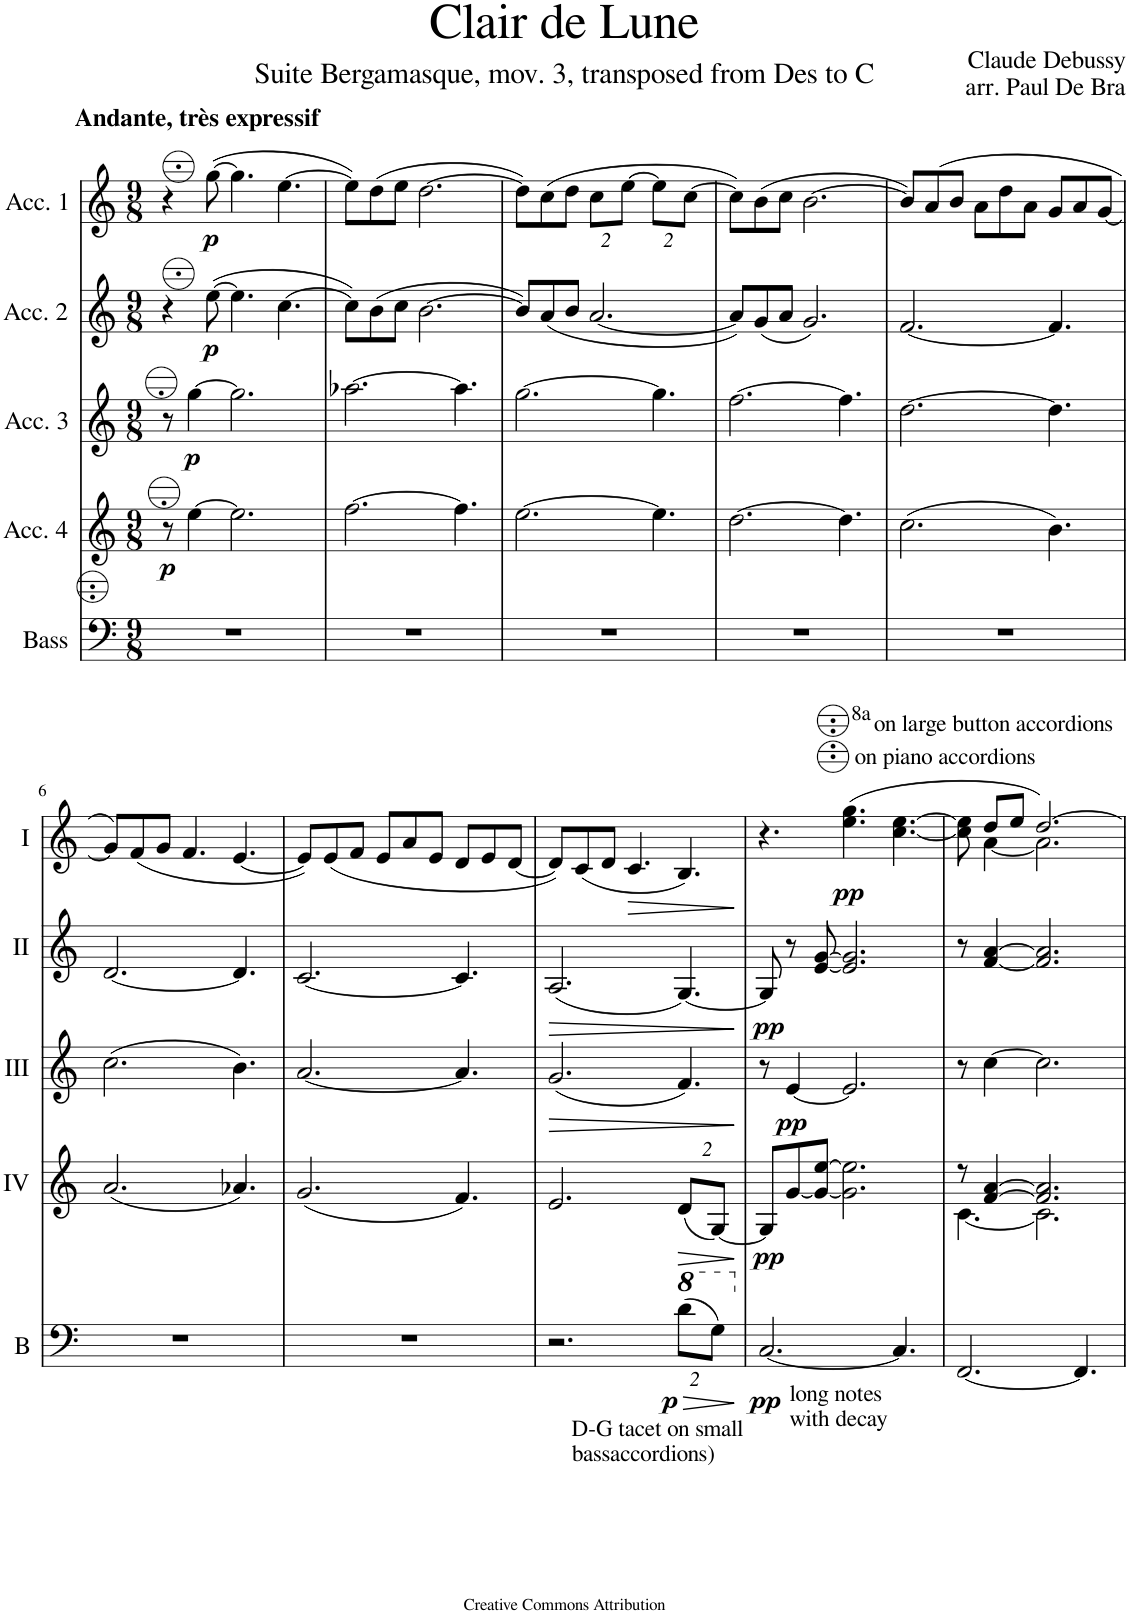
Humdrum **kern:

**kern	**dynam	**kern	**dynam	**kern	**dynam	**kern	**dynam	**kern	**dynam
*part5	*part5	*part4	*part4	*part3	*part3	*part2	*part2	*part1	*part1
*staff5	*staff5	*staff4	*staff4	*staff3	*staff3	*staff2	*staff2	*staff1	*staff1
*I"Bass	*	*I"Acc. 4	*	*I"Acc. 3	*	*I"Acc. 2	*	*I"Acc. 1	*
*I'B	*	*	*	*	*	*	*	*	*
*clefF4	*	*clefG2	*	*clefG2	*	*clefG2	*	*clefG2	*
*Trd7c12	*	*Trd7c12	*	*Trd7c12	*	*	*	*	*
*k[]	*	*k[]	*	*k[]	*	*k[]	*	*k[]	*
*M9/8	*	*M9/8	*	*M9/8	*	*M9/8	*	*M9/8	*
=1	=1	=1	=1	=1	=1	=1	=1	=1	=1
!	!	!	!	!	!	!	!	!LO:TX:a:B:t=Andante, très expressif	!
!	!	!	!LO:DY:b	!	!	!	!	!	!
8%9r	.	8r	p	8r	.	4r	.	4r	.
!	!	!	!	!	!LO:DY:b	!	!	!	!
.	.	[4ee\	.	[4gg\	p	.	.	.	.
!	!	!	!	!	!	!	!LO:DY:b	!	!LO:DY:b
.	.	.	.	.	.	([8ee\	p	([8gg\	p
.	.	2.ee\]	.	2.gg\]	.	4.ee\]	.	4.gg\]	.
.	.	.	.	.	.	[4.cc\	.	[4.ee\	.
=2	=2	=2	=2	=2	=2	=2	=2	=2	=2
8%9r	.	[2.ff\	.	[2.aa-X\	.	8cc\L])	.	8ee\L])	.
.	.	.	.	.	.	(8b\	.	(8dd\	.
.	.	.	.	.	.	8cc\J	.	8ee\J	.
.	.	.	.	.	.	[2.b\	.	[2.dd\	.
.	.	4.ff\]	.	4.aa-\]	.	.	.	.	.
=3	=3	=3	=3	=3	=3	=3	=3	=3	=3
8%9r	.	[2.ee\	.	[2.gg\	.	8b/L])	.	8dd\L])	.
.	.	.	.	.	.	(8a/	.	(8cc\	.
.	.	.	.	.	.	8b/J	.	8dd\J	.
.	.	.	.	.	.	[2.a/	.	16%3cc\L	.
.	.	.	.	.	.	.	.	[4.ee\	.
.	.	4.ee\]	.	4.gg\]	.	.	.	.	.
.	.	.	.	.	.	.	.	[16%3cc\J	.
=4	=4	=4	=4	=4	=4	=4	=4	=4	=4
8%9r	.	[2.dd\	.	[2.ff\	.	8a/L])	.	8cc\L])	.
.	.	.	.	.	.	(8g/	.	(8b\	.
.	.	.	.	.	.	8a/J	.	8cc\J	.
.	.	.	.	.	.	2.g/)	.	[2.b\	.
.	.	4.dd\]	.	4.ff\]	.	.	.	.	.
=5	=5	=5	=5	=5	=5	=5	=5	=5	=5
8%9r	.	(2.cc\	.	[2.dd\	.	[2.f/	.	8b/L])	.
.	.	.	.	.	.	.	.	(8a/	.
.	.	.	.	.	.	.	.	8b/J	.
.	.	.	.	.	.	.	.	8a\L	.
.	.	.	.	.	.	.	.	8dd\	.
.	.	.	.	.	.	.	.	8a\J	.
.	.	4.b\)	.	4.dd\]	.	4.f/]	.	8g/L	.
.	.	.	.	.	.	.	.	8a/	.
.	.	.	.	.	.	.	.	[8g/J	.
!!LO:LB:g=z
=6	=6	=6	=6	=6	=6	=6	=6	=6	=6
8%9r	.	(2.a/	.	(2.cc\	.	[2.d/	.	8g/L])	.
.	.	.	.	.	.	.	.	(8f/	.
.	.	.	.	.	.	.	.	8g/J	.
.	.	.	.	.	.	.	.	4.f/	.
.	.	4.a-X/)	.	4.b\)	.	4.d/]	.	[4.e/	.
=7	=7	=7	=7	=7	=7	=7	=7	=7	=7
8%9r	.	(2.g/	.	[2.a/	.	[2.c/	.	8e/L])	.
.	.	.	.	.	.	.	.	(8e/	.
.	.	.	.	.	.	.	.	8f/J	.
.	.	.	.	.	.	.	.	8e/L	.
.	.	.	.	.	.	.	.	8a/	.
.	.	.	.	.	.	.	.	8e/J	.
.	.	4.f/)	.	4.a/]	.	4.c/]	.	8d/L	.
.	.	.	.	.	.	.	.	8e/	.
.	.	.	.	.	.	.	.	[8d/J	.
=8	=8	=8	=8	=8	=8	=8	=8	=8	=8
!	!	!	!	!	!LO:HP:b	!	!LO:HP:b	!	!
2.r	.	2.e/	.	(2.g/	>	(2.A/	>	8d/L])	.
.	.	.	.	.	.	.	.	(8c/	.
.	.	.	.	.	.	.	.	8d/J	.
!	!	!	!	!	!	!	!	!	!LO:HP:b
.	.	.	.	.	.	.	.	4.c/	>
*Xbrackettup	*	*	*	*	*	*	*	*	*
!	!LO:HP:b	!	!	!	!	!	!	!	!
*	*	*Xbrackettup	*	*	*	*	*	*	*
!LO:TX:b:t=D-G tacet on small	!	!	!	!	!	!	!	!	!
!LO:TX:b:t=bassaccordions)	!	!	!	!	!	!	!	!	!
!	!LO:DY:n=1:b	!	!LO:HP:b	!	!	!	!	!	!
(16%3dd\L	> p	(16%3d/L	>	4.f/)	.	[4.G/)	.	4.B/)	.
*8va	*	*	*	*	*	*	*	*	*
16%3g\J)	.	[16%3G/J)	.	.	.	.	.	.	.
.	]	.	]	.	]	.	]	.	]
=9	=9	=9	=9	=9	=9	=9	=9	=9	=9
*X8va	*	*	*	*	*	*	*	*	*
!LO:TX:b:t=long notes	!	!	!	!	!	!	!	!	!
!LO:TX:b:t=with decay	!	!	!	!	!	!	!	!	!
!	!LO:DY:b	!	!LO:DY:b	!	!	!	!LO:DY:b	!	!
[2.C/	pp	8G/L]	pp	8r	.	8G/]	pp	4.r	.
!	!	!	!	!	!LO:DY:b	!	!	!	!
.	.	[8g/	.	[4e/	pp	8r	.	.	.
.	.	8g/_ [8ee/J	.	.	.	[8e/ [8g/	.	.	.
!	!	!	!	!	!	!	!	!LO:TX:a:t=8a	!
!	!	!	!	!	!	!	!	!LO:TX:a:t=on piano accordions	!
!	!	!	!	!	!	!	!	!LO:TX:a:t=on large button accordions	!
!	!	!	!	!	!	!	!	!	!LO:DY:b
.	.	2.g\] 2.ee\]	.	2.e/]	.	2.e/] 2.g/]	.	(4.ee\ 4.gg\	pp
4.C/]	.	.	.	.	.	.	.	[4.cc\ [4.ee\	.
=10	=10	=10	=10	=10	=10	=10	=10	=10	=10
*	*	*^	*	*	*	*	*	*^	*
[2.FF/	.	8r	[4.c\	.	8r	.	8r	.	8cc\] 8ee\]	8ryy	.
.	.	[4f/ [4a/	.	.	[4cc\	.	[4f/ [4a/	.	8dd/L	[4a\	.
.	.	.	.	.	.	.	.	.	8ee/J	.	.
.	.	2.f/] 2.a/]	2.c\]	.	2.cc\]	.	2.f/] 2.a/]	.	[2.dd/)	2.a\]	.
4.FF/]	.	.	.	.	.	.	.	.	.	.	.
*	*	*v	*v	*	*	*	*	*	*v	*v	*
=	=	=	=	=	=	=	=	=	=
*-	*-	*-	*-	*-	*-	*-	*-	*-	*-
